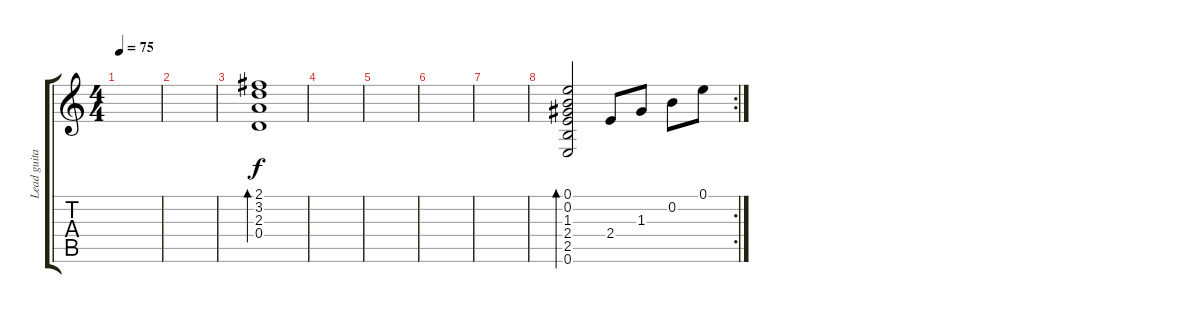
\track ("Lead guitar" "Lead guita") {instrument electricguitarjazz}
\staff {score tabs}
\tuning (E4 B3 G3 D3 A2 E2) {hide}
\ts (4 4)
\tempo 75
\clef g2
\ks c
|
|
(2.1 3.2 2.3 0.4).1{bd 240} |
|
|
|
|
\rc 2
(0.1 0.2 1.3 2.4 2.5 0.6).2{bd 60} 2.4.8 1.3.8 0.2.8 0.1.8
